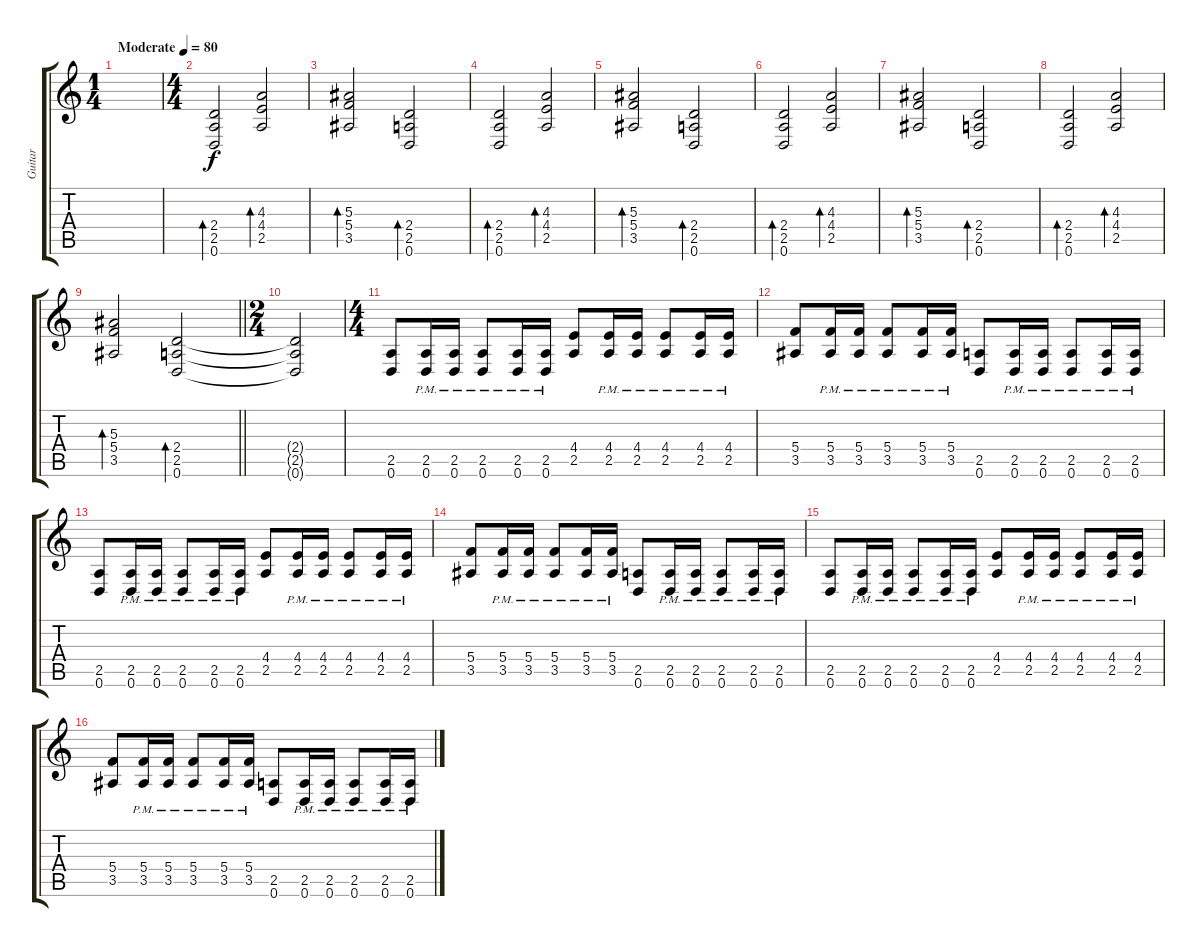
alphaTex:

\track ("Guitar" "Guitar") {instrument distortionguitar}
\staff {score tabs}
\tuning (D4 A3 F3 C3 G2 D2) {hide}
\ts (1 4)
\section ("" "")
\tempo (80 "Moderate")
\clef g2
\ks c
|
\ts (4 4)
(2.4 2.5 0.6).2{bd 120 instrument acousticguitarsteel} (4.3 4.4 2.5).2{bd 120} |
(5.3 5.4 3.5).2{bd 120} (2.4 2.5 0.6).2{bd 120} |
(2.4 2.5 0.6).2{bd 120} (4.3 4.4 2.5).2{bd 120} |
(5.3 5.4 3.5).2{bd 120} (2.4 2.5 0.6).2{bd 120} |
(2.4 2.5 0.6).2{bd 120} (4.3 4.4 2.5).2{bd 120} |
(5.3 5.4 3.5).2{bd 120} (2.4 2.5 0.6).2{bd 120} |
(2.4 2.5 0.6).2{bd 120} (4.3 4.4 2.5).2{bd 120} |
\barLineRight lightlight
(5.3 5.4 3.5).2{bd 120} (2.4 2.5 0.6).2{bd 120} |
\ts (2 4)
\section ("" "")
(2.4{t} 2.5{t} 0.6{t}).2 |
\ts (4 4)
(2.5 0.6).8{instrument distortionguitar} (2.5{pm} 0.6{pm}).16 (2.5{pm} 0.6{pm}).16 (2.5{pm} 0.6{pm}).8 (2.5{pm} 0.6{pm}).16 (2.5{pm} 0.6{pm}).16 (4.4 2.5).8 (4.4{pm} 2.5{pm}).16 (4.4{pm} 2.5{pm}).16 (4.4{pm} 2.5{pm}).8 (4.4{pm} 2.5{pm}).16 (4.4{pm} 2.5{pm}).16 |
(5.4 3.5).8 (5.4{pm} 3.5{pm}).16 (5.4{pm} 3.5{pm}).16 (5.4{pm} 3.5{pm}).8 (5.4{pm} 3.5{pm}).16 (5.4{pm} 3.5{pm}).16 (2.5 0.6).8 (2.5{pm} 0.6{pm}).16 (2.5{pm} 0.6{pm}).16 (2.5{pm} 0.6{pm}).8 (2.5{pm} 0.6{pm}).16 (2.5{pm} 0.6{pm}).16 |
(2.5 0.6).8 (2.5{pm} 0.6{pm}).16 (2.5{pm} 0.6{pm}).16 (2.5{pm} 0.6{pm}).8 (2.5{pm} 0.6{pm}).16 (2.5{pm} 0.6{pm}).16 (4.4 2.5).8 (4.4{pm} 2.5{pm}).16 (4.4{pm} 2.5{pm}).16 (4.4{pm} 2.5{pm}).8 (4.4{pm} 2.5{pm}).16 (4.4{pm} 2.5{pm}).16 |
(5.4 3.5).8 (5.4{pm} 3.5{pm}).16 (5.4{pm} 3.5{pm}).16 (5.4{pm} 3.5{pm}).8 (5.4{pm} 3.5{pm}).16 (5.4{pm} 3.5{pm}).16 (2.5 0.6).8 (2.5{pm} 0.6{pm}).16 (2.5{pm} 0.6{pm}).16 (2.5{pm} 0.6{pm}).8 (2.5{pm} 0.6{pm}).16 (2.5{pm} 0.6{pm}).16 |
(2.5 0.6).8 (2.5{pm} 0.6{pm}).16 (2.5{pm} 0.6{pm}).16 (2.5{pm} 0.6{pm}).8 (2.5{pm} 0.6{pm}).16 (2.5{pm} 0.6{pm}).16 (4.4 2.5).8 (4.4{pm} 2.5{pm}).16 (4.4{pm} 2.5{pm}).16 (4.4{pm} 2.5{pm}).8 (4.4{pm} 2.5{pm}).16 (4.4{pm} 2.5{pm}).16 |
(5.4 3.5).8 (5.4{pm} 3.5{pm}).16 (5.4{pm} 3.5{pm}).16 (5.4{pm} 3.5{pm}).8 (5.4{pm} 3.5{pm}).16 (5.4{pm} 3.5{pm}).16 (2.5 0.6).8 (2.5{pm} 0.6{pm}).16 (2.5{pm} 0.6{pm}).16 (2.5{pm} 0.6{pm}).8 (2.5{pm} 0.6{pm}).16 (2.5{pm} 0.6{pm}).16
